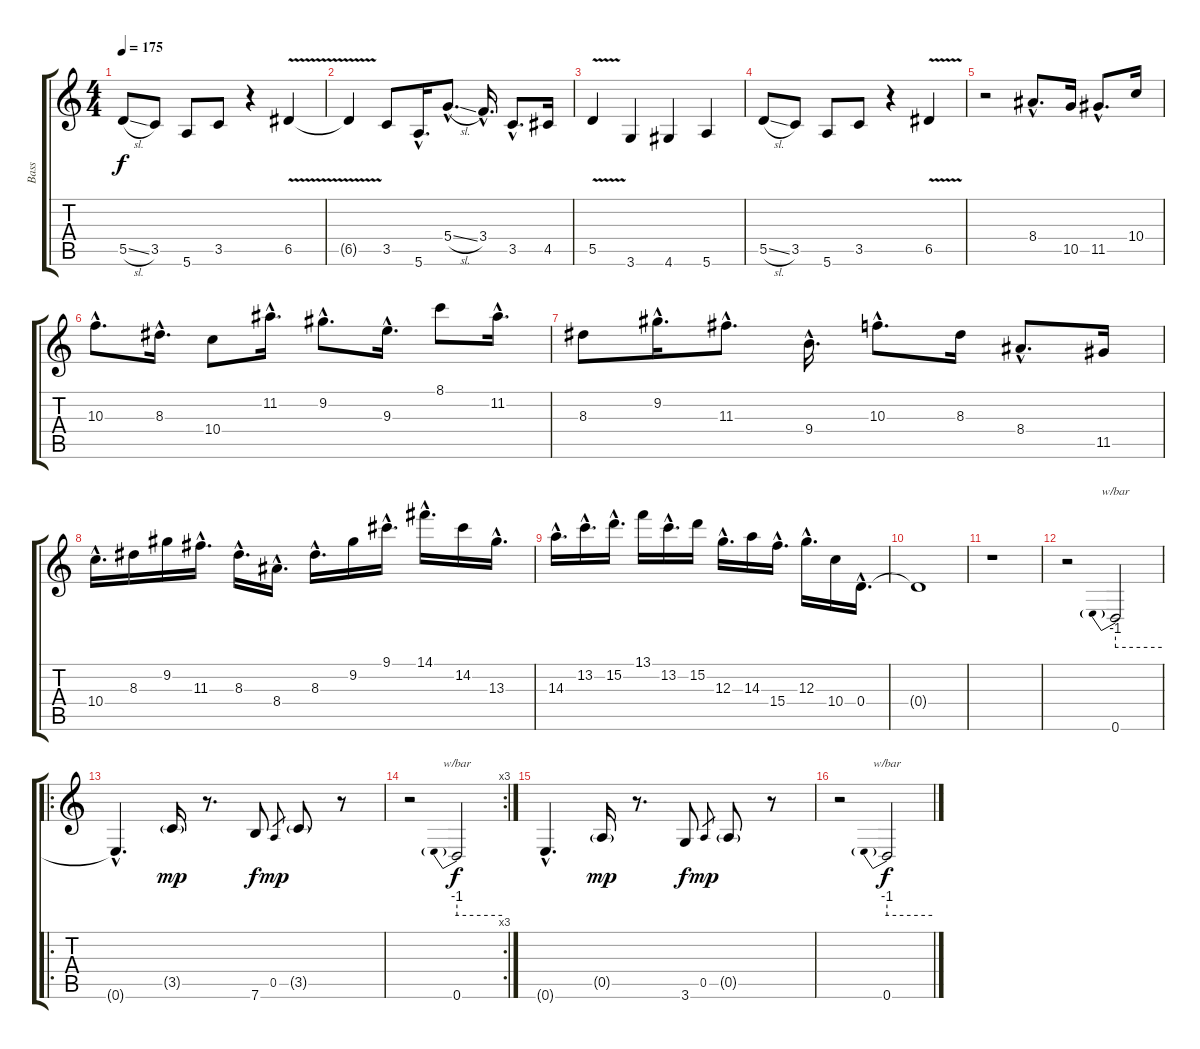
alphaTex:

\track ("Bass" "Bass") {instrument electricbassfinger}
\staff {score tabs}
\tuning (E4 B3 G3 D3 A2 E2) {hide}
\ts (4 4)
\tempo 175
\clef g2
\ks c
5.5{sl}.8{dy f} 3.5.8 5.6.8 3.5.8 r.4 6.5{v}.4 |
6.5{t}.4 3.5.8 5.6{hac}.16{d} 5.4{sl hac}.8{d} 3.4{hac}.16{d} 3.5{hac}.8{d} 4.5.16 |
5.5{v}.4 3.6.4 4.6.4 5.6.4 |
5.5{sl}.8 3.5.8 5.6.8 3.5.8 r.4 6.5{v}.4 |
r.2 8.4{hac}.8{d} 10.5.16 11.5{hac}.8{d} 10.4.16 |
10.3{hac}.8{d} 8.3{hac}.16{d} 10.4.8 11.2{hac}.16{d} 9.2{hac}.8{d} 9.3{hac}.16{d} 8.1.8 11.2{hac}.16{d} |
8.3.8 9.2{hac}.16{d} 11.3{hac}.8{d} 9.4{hac}.16{d} 10.3{hac}.8{d} 8.3.16 8.4{hac}.8{d} 11.5.16 |
10.4{hac}.16{d} 8.3.16 9.2.16 11.3{hac}.16{d} 8.3{hac}.16{d} 8.4{hac}.16{d} 8.3{hac}.16{d} 9.2.16 9.1{hac}.16{d} 14.1{hac}.16{d} 14.2.16 13.3{hac}.16{d} |
14.3{hac}.16{d} 13.2{hac}.16{d} 15.2{hac}.16{d} 13.1.16 13.2{hac}.16{d} 15.2.16 12.3{hac}.16{d} 14.3.16 15.4{hac}.16{d} 12.3{hac}.16{d} 10.4.16 0.4{hac}.16{d} |
0.4{t}.1 |
r.1 |
r.2 0.6.2{tbe (predive default 0 -4 60 -4)} |
\ro
0.6{hac t}.4{d} 3.5{g}.16{dy mp} r.8{d} 7.6.8{dy f} 0.5.8{gr dy mp} 3.5{g}.8 r.8 |
\rc 3
r.2 0.6.2{tbe (predive default 0 -4 60 -4) dy f} |
0.6{hac t}.4{d} 0.5{g}.16{dy mp} r.8{d} 3.6.8{dy f} 0.5.8{gr dy mp} 0.5{g}.8 r.8 |
r.2 0.6.2{tbe (predive default 0 -4 60 -4) dy f}
